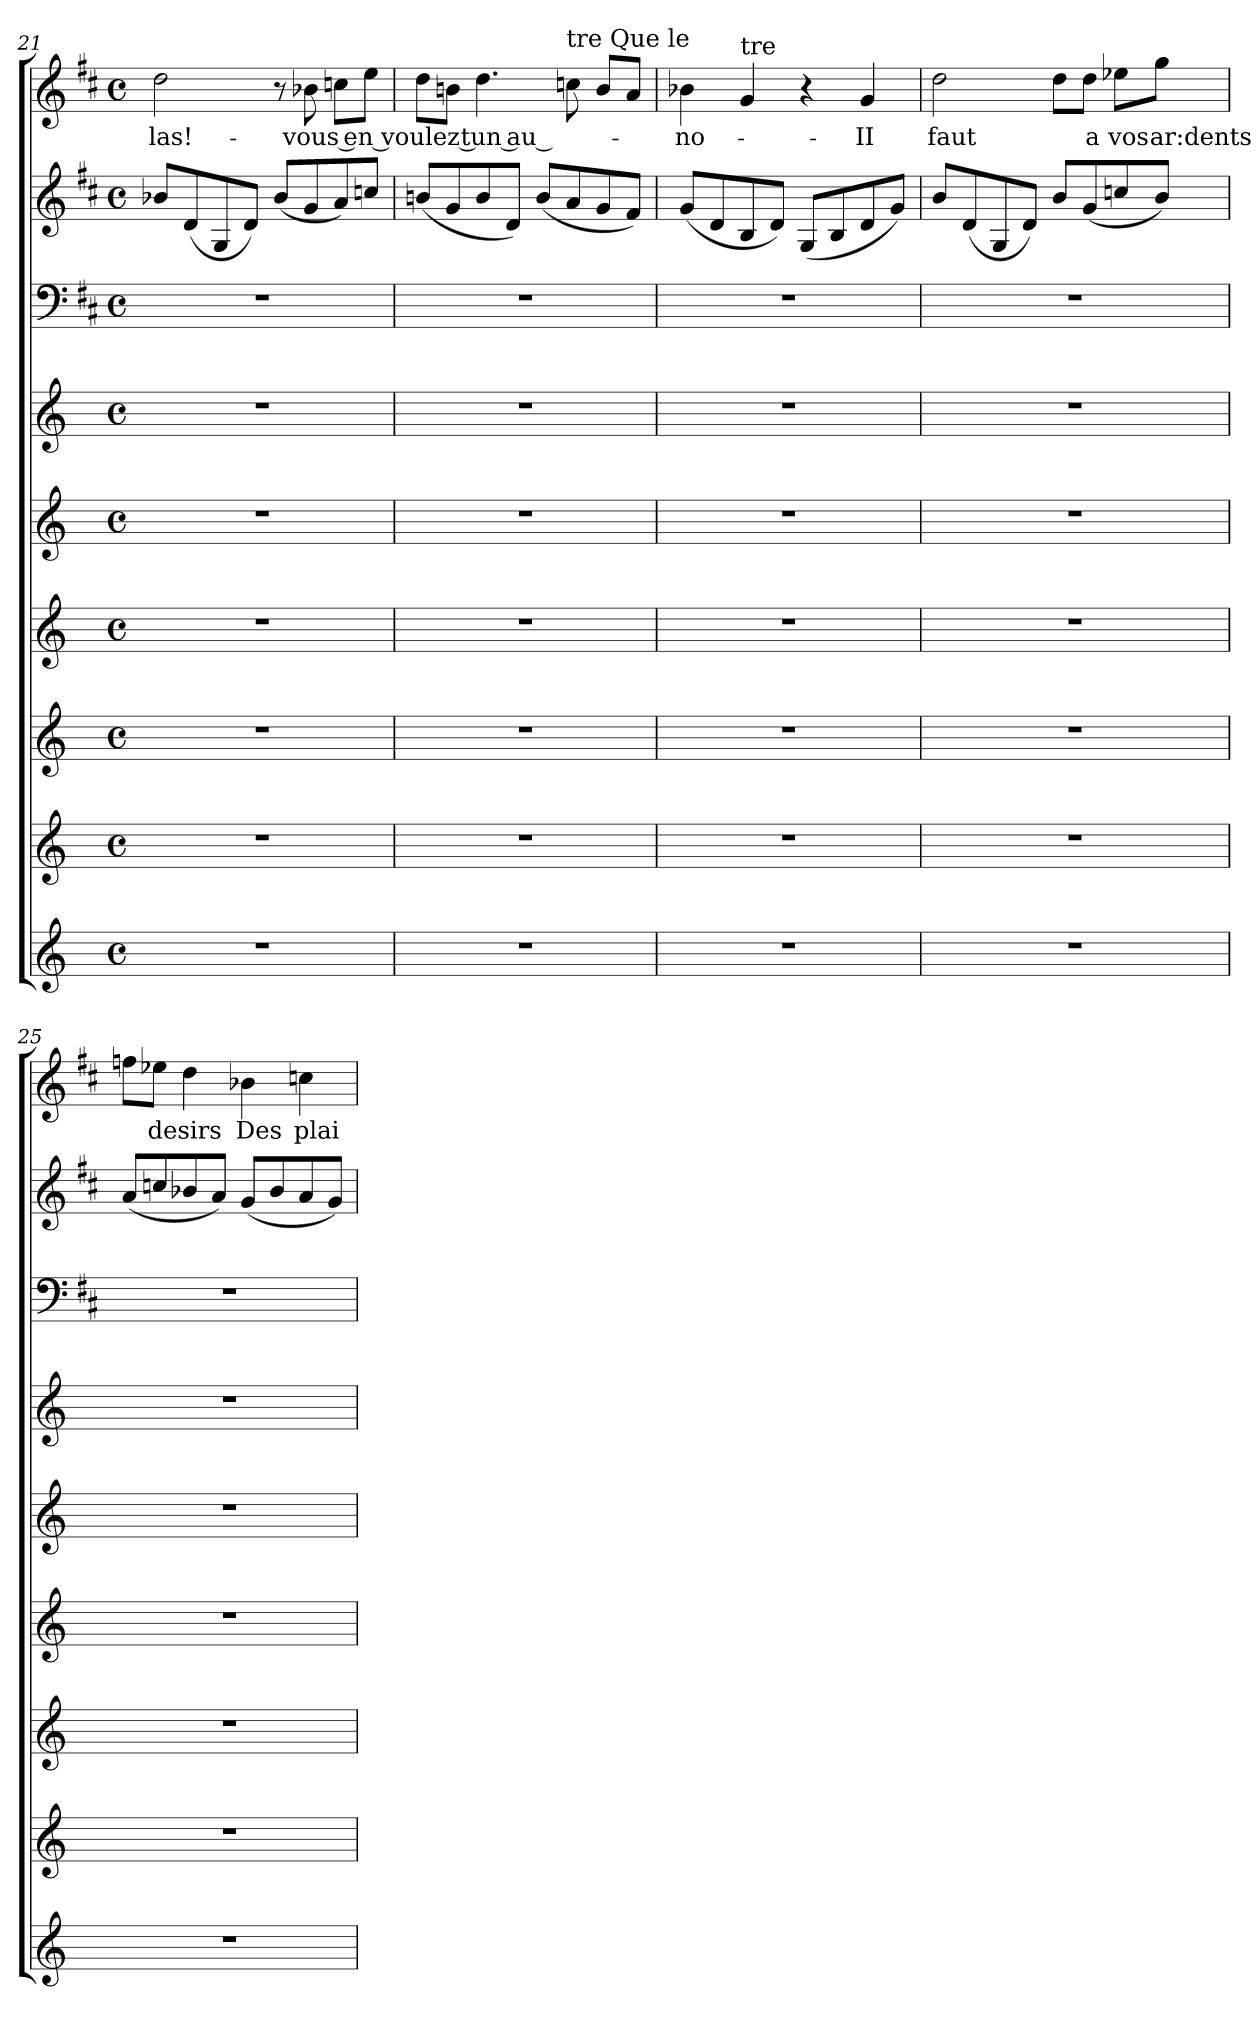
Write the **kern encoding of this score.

**kern	**kern	**kern	**kern	**kern	**kern	**kern	**kern	**kern	**text
*part9	*part8	*part7	*part6	*part5	*part4	*part3	*part2	*part1	*part1
*staff9	*staff8	*staff7	*staff6	*staff5	*staff4	*staff3	*staff2	*staff1	*staff1
*clefG2	*clefG2	*clefG2	*clefG2	*clefG2	*clefG2	*clefF4	*clefG2	*clefG2	*
*k[]	*k[]	*k[]	*k[]	*k[]	*k[]	*k[f#c#]	*k[f#c#]	*k[f#c#]	*
*C:	*C:	*C:	*C:	*C:	*C:	*D:	*D:	*D:	*
*M4/4	*M4/4	*M4/4	*M4/4	*M4/4	*M4/4	*M4/4	*M4/4	*M4/4	*
*met(c)	*met(c)	*met(c)	*met(c)	*met(c)	*met(c)	*met(c)	*met(c)	*met(c)	*
=21	=21	=21	=21	=21	=21	=21	=21	=21	=21
1r	1r	1r	1r	1r	1r	1r	8b-X/L	2dd\	las!-
.	.	.	.	.	.	.	(8d/	.	.
.	.	.	.	.	.	.	8G/	.	.
.	.	.	.	.	.	.	8d/J)	.	.
.	.	.	.	.	.	.	(8b-/L	8r	.
.	.	.	.	.	.	.	8g/	8b-X\	vous en voulez tun au ­-
.	.	.	.	.	.	.	8a/)	8cc\L	.
.	.	.	.	.	.	.	8cc/J	8ee\J	.
=22	=22	=22	=22	=22	=22	=22	=22	=22	=22
1r	1r	1r	1r	1r	1r	1r	(8bn/L	8dd\L	.
.	.	.	.	.	.	.	8g/	8bn\J	.
.	.	.	.	.	.	.	8b/	4.dd\	.
.	.	.	.	.	.	.	8d/J)	.	.
.	.	.	.	.	.	.	(8b/L	.	.
!	!	!	!	!	!	!	!	!LO:TX:t=tre Que le	!
.	.	.	.	.	.	.	8a/	8cc\	.
.	.	.	.	.	.	.	8g/	8b/L	.
.	.	.	.	.	.	.	8f#/J)	8a/J	.
=23	=23	=23	=23	=23	=23	=23	=23	=23	=23
1r	1r	1r	1r	1r	1r	1r	(8g/L	4b-X\	no-
.	.	.	.	.	.	.	8d/	.	.
!	!	!	!	!	!	!	!	!LO:TX:t=tre	!
.	.	.	.	.	.	.	8B/	4g/	.
.	.	.	.	.	.	.	8d/J)	.	.
.	.	.	.	.	.	.	(8G/L	4r	.
.	.	.	.	.	.	.	8B/	.	.
.	.	.	.	.	.	.	8d/	4g/	II
.	.	.	.	.	.	.	8g/J)	.	.
!!LO:LB:g=z
=24	=24	=24	=24	=24	=24	=24	=24	=24	=24
1r	1r	1r	1r	1r	1r	1r	8b/L	2dd\	faut
.	.	.	.	.	.	.	(8d/	.	.
.	.	.	.	.	.	.	8G/	.	.
.	.	.	.	.	.	.	8d/J)	.	.
.	.	.	.	.	.	.	8b/L	8dd\L	.
.	.	.	.	.	.	.	(8g/	8dd\J	a
.	.	.	.	.	.	.	8cc/	8ee-X\L	vos
.	.	.	.	.	.	.	8b/J)	8gg\J	ar:dents
=25	=25	=25	=25	=25	=25	=25	=25	=25	=25
1r	1r	1r	1r	1r	1r	1r	(8a/L	8ffn\L	.
.	.	.	.	.	.	.	8cc/	8ee-X\J	desirs
.	.	.	.	.	.	.	8b-X/	4dd\	.
.	.	.	.	.	.	.	8a/J)	.	.
.	.	.	.	.	.	.	(8g/L	4b-X\	Des
.	.	.	.	.	.	.	8b-/	.	.
.	.	.	.	.	.	.	8a/	4cc\	plai-
.	.	.	.	.	.	.	8g/J)	.	.
=	=	=	=	=	=	=	=	=	=
*-	*-	*-	*-	*-	*-	*-	*-	*-	*-
